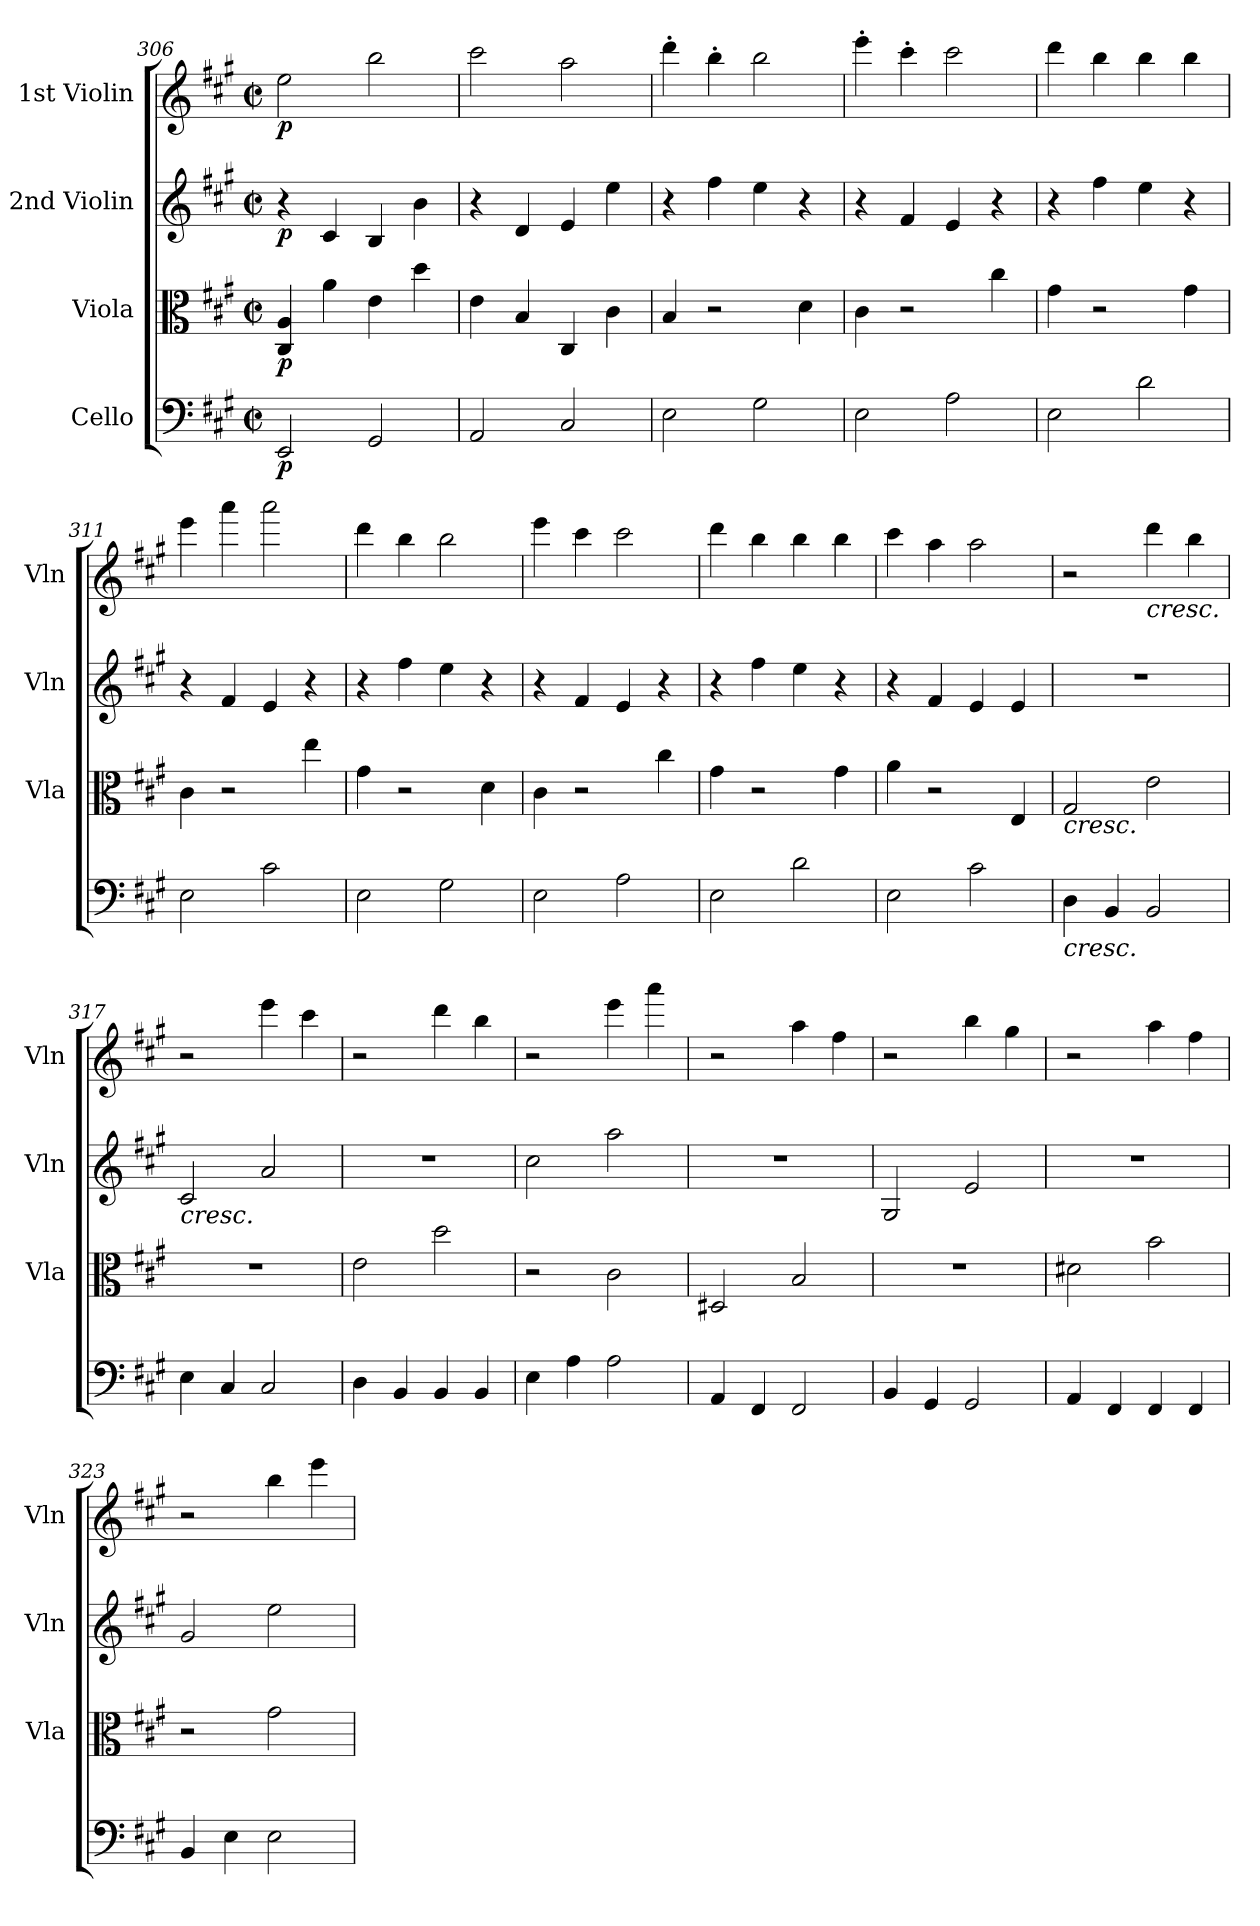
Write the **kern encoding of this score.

**kern	**dynam	**kern	**dynam	**kern	**dynam	**kern	**dynam
*part4	*part4	*part3	*part3	*part2	*part2	*part1	*part1
*staff4	*staff4	*staff3	*staff3	*staff2	*staff2	*staff1	*staff1
*I"Cello	*	*I"Viola	*	*I"2nd Violin	*	*I"1st Violin	*
*	*	*I'Vla	*	*I'Vln	*	*I'Vln	*
*clefF4	*	*clefC3	*	*clefG2	*	*clefG2	*
*k[f#c#g#]	*	*k[f#c#g#]	*	*k[f#c#g#]	*	*k[f#c#g#]	*
*A:	*	*A:	*	*A:	*	*A:	*
*M2/2	*	*M2/2	*	*M2/2	*	*M2/2	*
*met(c|)	*	*met(c|)	*	*met(c|)	*	*met(c|)	*
=306	=306	=306	=306	=306	=306	=306	=306
!	!LO:DY:b	!	!LO:DY:b	!	!LO:DY:b	!	!LO:DY:b
2EE/	p	4C#/ 4A/	p	4r	p	2ee\	p
.	.	4a\	.	4c#/	.	.	.
2GG#/	.	4e\	.	4B/	.	2bb\	.
.	.	4dd\	.	4b\	.	.	.
!!LO:LB:g=z
=307	=307	=307	=307	=307	=307	=307	=307
2AA/	.	4e\	.	4r	.	2ccc#\	.
.	.	4B/	.	4d/	.	.	.
2C#/	.	4C#/	.	4e/	.	2aa\	.
.	.	4c#\	.	4ee\	.	.	.
=308	=308	=308	=308	=308	=308	=308	=308
2E\	.	4B/	.	4r	.	4ddd'\	.
.	.	2r	.	4ff#\	.	4bb'\	.
2G#\	.	.	.	4ee\	.	2bb\	.
.	.	4d\	.	4r	.	.	.
=309	=309	=309	=309	=309	=309	=309	=309
2E\	.	4c#\	.	4r	.	4eee'\	.
.	.	2r	.	4f#/	.	4ccc#'\	.
2A\	.	.	.	4e/	.	2ccc#\	.
.	.	4cc#\	.	4r	.	.	.
=310	=310	=310	=310	=310	=310	=310	=310
2E\	.	4g#\	.	4r	.	4ddd\	.
.	.	2r	.	4ff#\	.	4bb\	.
2d\	.	.	.	4ee\	.	4bb\	.
.	.	4g#\	.	4r	.	4bb\	.
=311	=311	=311	=311	=311	=311	=311	=311
2E\	.	4c#\	.	4r	.	4eee\	.
.	.	2r	.	4f#/	.	4aaa\	.
2c#\	.	.	.	4e/	.	2aaa\	.
.	.	4ee\	.	4r	.	.	.
!!LO:LB:g=z
=312	=312	=312	=312	=312	=312	=312	=312
2E\	.	4g#\	.	4r	.	4ddd\	.
.	.	2r	.	4ff#\	.	4bb\	.
2G#\	.	.	.	4ee\	.	2bb\	.
.	.	4d\	.	4r	.	.	.
=313	=313	=313	=313	=313	=313	=313	=313
2E\	.	4c#\	.	4r	.	4eee\	.
.	.	2r	.	4f#/	.	4ccc#\	.
2A\	.	.	.	4e/	.	2ccc#\	.
.	.	4cc#\	.	4r	.	.	.
=314	=314	=314	=314	=314	=314	=314	=314
2E\	.	4g#\	.	4r	.	4ddd\	.
.	.	2r	.	4ff#\	.	4bb\	.
2d\	.	.	.	4ee\	.	4bb\	.
.	.	4g#\	.	4r	.	4bb\	.
=315	=315	=315	=315	=315	=315	=315	=315
2E\	.	4a\	.	4r	.	4ccc#\	.
.	.	2r	.	4f#/	.	4aa\	.
2c#\	.	.	.	4e/	.	2aa\	.
.	.	4E/	.	4e/	.	.	.
=316	=316	=316	=316	=316	=316	=316	=316
!	!	!LO:TX:b:i:t=cresc.	!	!	!	!	!
!LO:TX:b:i:t=cresc.	!	!	!	!	!	!	!
4D\	.	2G#/	.	1r	.	2r	.
4BB/	.	.	.	.	.	.	.
!	!	!	!	!	!	!LO:TX:b:i:t=cresc.	!
2BB/	.	2e\	.	.	.	4ddd\	.
.	.	.	.	.	.	4bb\	.
=317	=317	=317	=317	=317	=317	=317	=317
!	!	!	!	!LO:TX:b:i:t=cresc.	!	!	!
4E\	.	1r	.	2c#/	.	2r	.
4C#/	.	.	.	.	.	.	.
2C#/	.	.	.	2a/	.	4eee\	.
.	.	.	.	.	.	4ccc#\	.
=318	=318	=318	=318	=318	=318	=318	=318
4D\	.	2e\	.	1r	.	2r	.
4BB/	.	.	.	.	.	.	.
4BB/	.	2dd\	.	.	.	4ddd\	.
4BB/	.	.	.	.	.	4bb\	.
!!LO:PB:g=z
=319	=319	=319	=319	=319	=319	=319	=319
4E\	.	2r	.	2cc#\	.	2r	.
4A\	.	.	.	.	.	.	.
2A\	.	2c#\	.	2aa\	.	4eee\	.
.	.	.	.	.	.	4aaa\	.
=320	=320	=320	=320	=320	=320	=320	=320
4AA/	.	2D#X/	.	1r	.	2r	.
4FF#/	.	.	.	.	.	.	.
2FF#/	.	2B/	.	.	.	4aa\	.
.	.	.	.	.	.	4ff#\	.
=321	=321	=321	=321	=321	=321	=321	=321
4BB/	.	1r	.	2G#/	.	2r	.
4GG#/	.	.	.	.	.	.	.
2GG#/	.	.	.	2e/	.	4bb\	.
.	.	.	.	.	.	4gg#\	.
=322	=322	=322	=322	=322	=322	=322	=322
4AA/	.	2d#X\	.	1r	.	2r	.
4FF#/	.	.	.	.	.	.	.
4FF#/	.	2b\	.	.	.	4aa\	.
4FF#/	.	.	.	.	.	4ff#\	.
=323	=323	=323	=323	=323	=323	=323	=323
4BB/	.	2r	.	2g#/	.	2r	.
4E\	.	.	.	.	.	.	.
2E\	.	2g#\	.	2ee\	.	4bb\	.
.	.	.	.	.	.	4eee\	.
=	=	=	=	=	=	=	=
*-	*-	*-	*-	*-	*-	*-	*-
